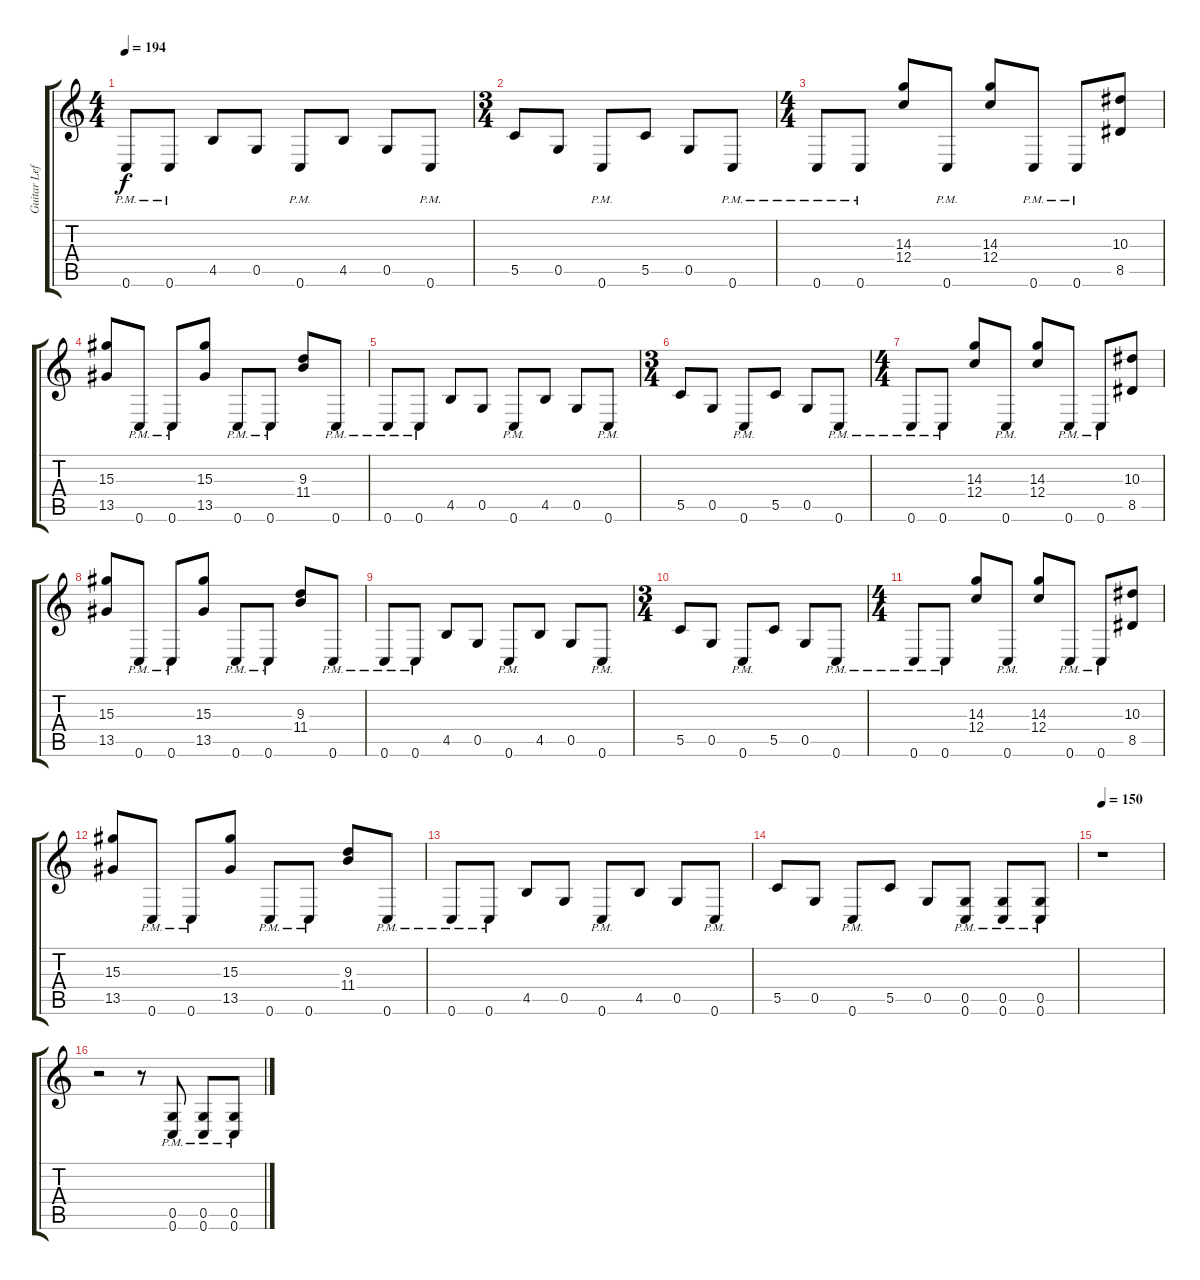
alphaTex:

\track ("Guitar Left" "Guitar Lef") {instrument distortionguitar}
\staff {score tabs}
\tuning (D4 A3 F3 C3 G2 C2) {hide}
\ts (4 4)
\tempo 194
\clef g2
\ks c
0.6{pm}.8{dy f} 0.6{pm}.8 4.5.8 0.5.8 0.6{pm}.8 4.5.8 0.5.8 0.6{pm}.8 |
\ts (3 4)
5.5.8 0.5.8 0.6{pm}.8 5.5.8 0.5.8 0.6{pm}.8 |
\ts (4 4)
0.6{pm}.8 0.6{pm}.8 (14.3 12.4).8 0.6{pm}.8 (14.3 12.4).8 0.6{pm}.8 0.6{pm}.8 (10.3 8.5).8 |
(15.3 13.5).8 0.6{pm}.8 0.6{pm}.8 (15.3 13.5).8 0.6{pm}.8 0.6{pm}.8 (9.3 11.4).8 0.6{pm}.8 |
0.6{pm}.8 0.6{pm}.8 4.5.8 0.5.8 0.6{pm}.8 4.5.8 0.5.8 0.6{pm}.8 |
\ts (3 4)
5.5.8 0.5.8 0.6{pm}.8 5.5.8 0.5.8 0.6{pm}.8 |
\ts (4 4)
0.6{pm}.8 0.6{pm}.8 (14.3 12.4).8 0.6{pm}.8 (14.3 12.4).8 0.6{pm}.8 0.6{pm}.8 (10.3 8.5).8 |
(15.3 13.5).8 0.6{pm}.8 0.6{pm}.8 (15.3 13.5).8 0.6{pm}.8 0.6{pm}.8 (9.3 11.4).8 0.6{pm}.8 |
0.6{pm}.8 0.6{pm}.8 4.5.8 0.5.8 0.6{pm}.8 4.5.8 0.5.8 0.6{pm}.8 |
\ts (3 4)
5.5.8 0.5.8 0.6{pm}.8 5.5.8 0.5.8 0.6{pm}.8 |
\ts (4 4)
0.6{pm}.8 0.6{pm}.8 (14.3 12.4).8 0.6{pm}.8 (14.3 12.4).8 0.6{pm}.8 0.6{pm}.8 (10.3 8.5).8 |
(15.3 13.5).8 0.6{pm}.8 0.6{pm}.8 (15.3 13.5).8 0.6{pm}.8 0.6{pm}.8 (9.3 11.4).8 0.6{pm}.8 |
0.6{pm}.8 0.6{pm}.8 4.5.8 0.5.8 0.6{pm}.8 4.5.8 0.5.8 0.6{pm}.8 |
5.5.8 0.5.8 0.6{pm}.8 5.5.8 0.5.8 (0.5{pm} 0.6{pm}).8 (0.5{pm} 0.6{pm}).8 (0.5{pm} 0.6{pm}).8 |
\tempo 150
r.1 |
r.2 r.8 (0.5{pm} 0.6{pm}).8 (0.5{pm} 0.6{pm}).8 (0.5{pm} 0.6{pm}).8
